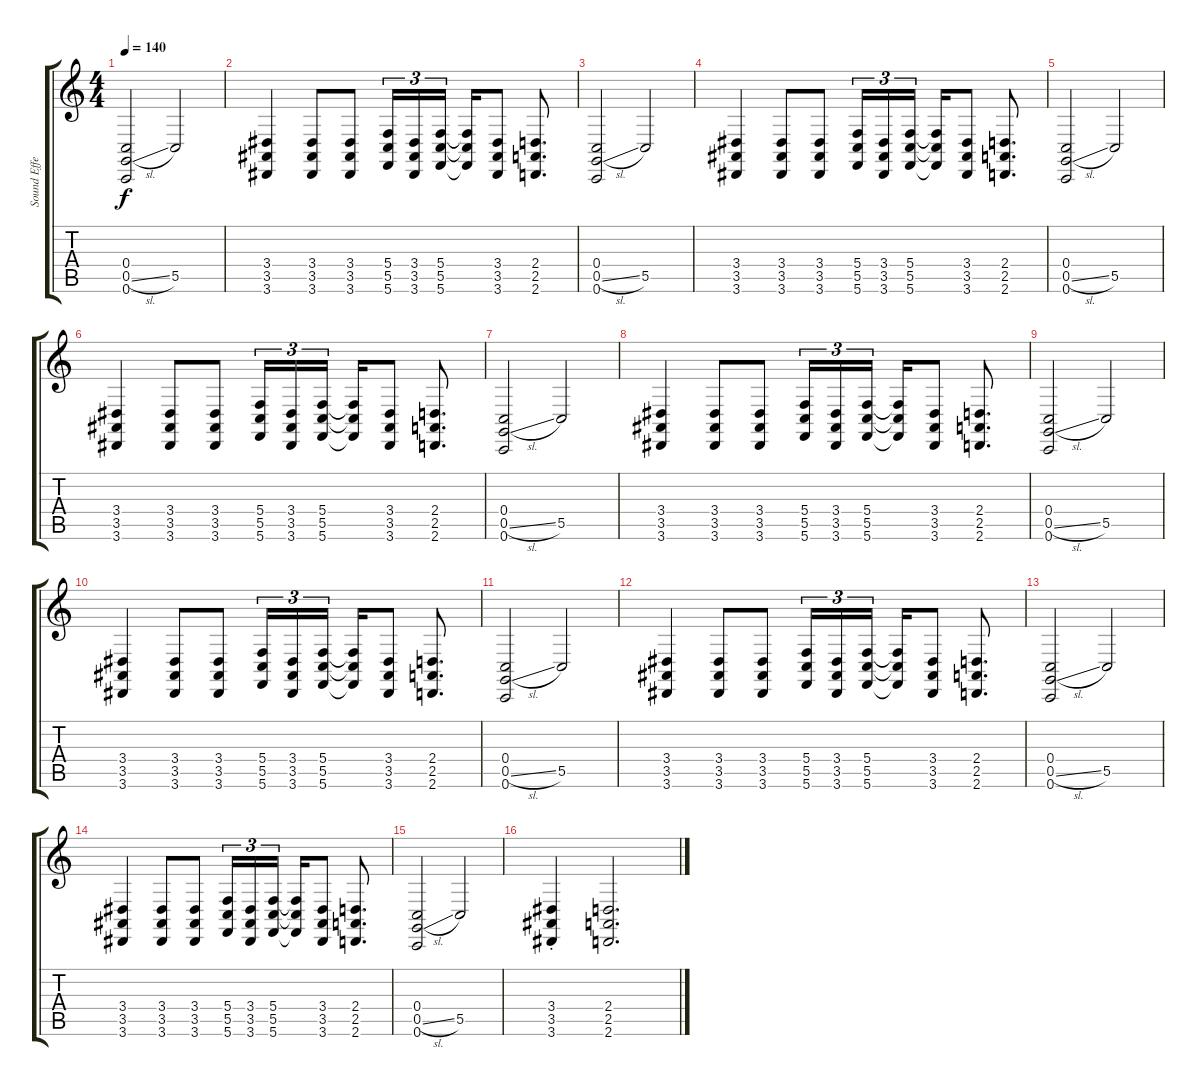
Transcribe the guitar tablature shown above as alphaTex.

\track ("Sound Effect" "Sound Effe") {instrument birdtweet}
\staff {score tabs}
\tuning (D4 A3 F3 C3 G2 C2) {hide}
\ts (4 4)
\tempo 140
\clef g2
\ks c
(0.4 0.5{sl} 0.6).2{dy f volume 9 balance 10 instrument distortionguitar} 5.5.2 |
(3.4 3.5 3.6).4 (3.4 3.5 3.6).8 (3.4 3.5 3.6).8 (5.4 5.5 5.6).16{tu (3 2)} (3.4 3.5 3.6).16{tu (3 2)} (5.4 5.5 5.6).16{tu (3 2) beam splitsecondary} (5.4{t} 5.5{t} 5.6{t}).16 (3.4 3.5 3.6).8 (2.4 2.5 2.6).8{d} |
(0.4 0.5{sl} 0.6).2 5.5.2 |
(3.4 3.5 3.6).4 (3.4 3.5 3.6).8 (3.4 3.5 3.6).8 (5.4 5.5 5.6).16{tu (3 2)} (3.4 3.5 3.6).16{tu (3 2)} (5.4 5.5 5.6).16{tu (3 2) beam splitsecondary} (5.4{t} 5.5{t} 5.6{t}).16 (3.4 3.5 3.6).8 (2.4 2.5 2.6).8{d} |
(0.4 0.5{sl} 0.6).2 5.5.2 |
(3.4 3.5 3.6).4 (3.4 3.5 3.6).8 (3.4 3.5 3.6).8 (5.4 5.5 5.6).16{tu (3 2)} (3.4 3.5 3.6).16{tu (3 2)} (5.4 5.5 5.6).16{tu (3 2) beam splitsecondary} (5.4{t} 5.5{t} 5.6{t}).16 (3.4 3.5 3.6).8 (2.4 2.5 2.6).8{d} |
(0.4 0.5{sl} 0.6).2 5.5.2 |
(3.4 3.5 3.6).4 (3.4 3.5 3.6).8 (3.4 3.5 3.6).8 (5.4 5.5 5.6).16{tu (3 2)} (3.4 3.5 3.6).16{tu (3 2)} (5.4 5.5 5.6).16{tu (3 2) beam splitsecondary} (5.4{t} 5.5{t} 5.6{t}).16 (3.4 3.5 3.6).8 (2.4 2.5 2.6).8{d} |
(0.4 0.5{sl} 0.6).2 5.5.2 |
(3.4 3.5 3.6).4 (3.4 3.5 3.6).8 (3.4 3.5 3.6).8 (5.4 5.5 5.6).16{tu (3 2)} (3.4 3.5 3.6).16{tu (3 2)} (5.4 5.5 5.6).16{tu (3 2) beam splitsecondary} (5.4{t} 5.5{t} 5.6{t}).16 (3.4 3.5 3.6).8 (2.4 2.5 2.6).8{d} |
(0.4 0.5{sl} 0.6).2 5.5.2 |
(3.4 3.5 3.6).4 (3.4 3.5 3.6).8 (3.4 3.5 3.6).8 (5.4 5.5 5.6).16{tu (3 2)} (3.4 3.5 3.6).16{tu (3 2)} (5.4 5.5 5.6).16{tu (3 2) beam splitsecondary} (5.4{t} 5.5{t} 5.6{t}).16 (3.4 3.5 3.6).8 (2.4 2.5 2.6).8{d} |
(0.4 0.5{sl} 0.6).2 5.5.2 |
(3.4 3.5 3.6).4 (3.4 3.5 3.6).8 (3.4 3.5 3.6).8 (5.4 5.5 5.6).16{tu (3 2)} (3.4 3.5 3.6).16{tu (3 2)} (5.4 5.5 5.6).16{tu (3 2) beam splitsecondary} (5.4{t} 5.5{t} 5.6{t}).16 (3.4 3.5 3.6).8 (2.4 2.5 2.6).8{d} |
(0.4 0.5{sl} 0.6).2 5.5.2 |
(3.4{st} 3.5{st} 3.6{st}).4 (2.4 2.5 2.6).2{d}
